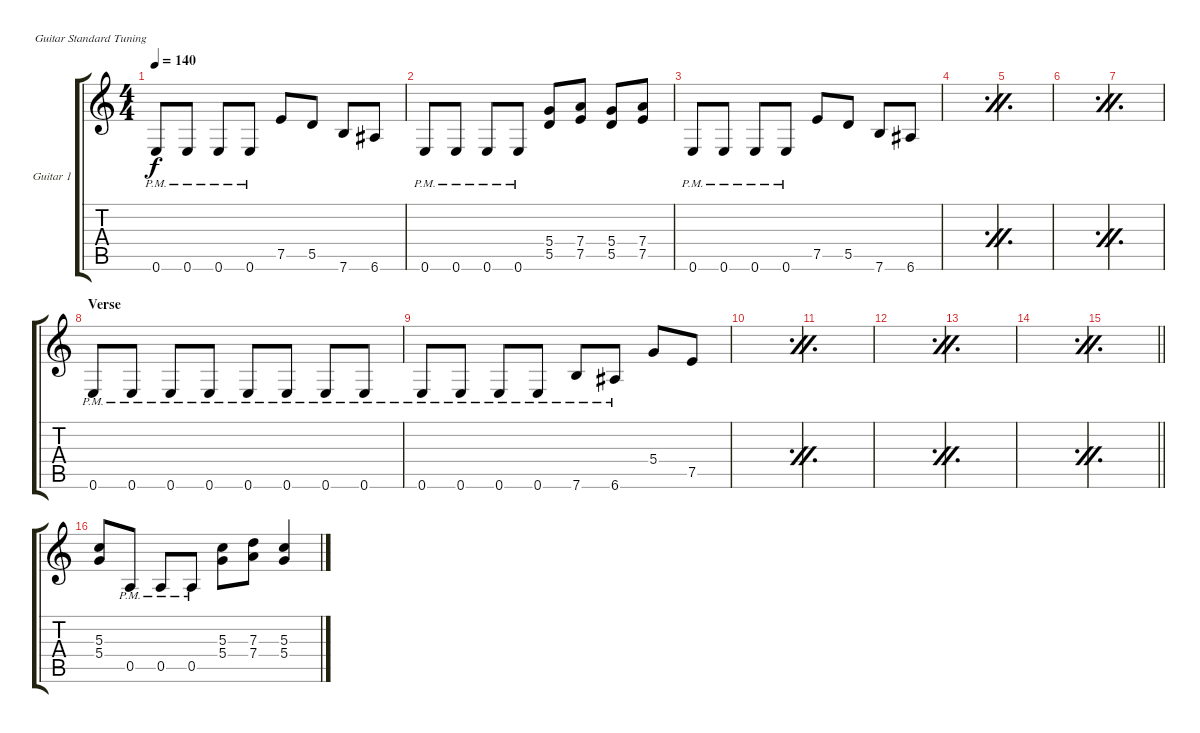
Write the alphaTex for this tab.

\defaultSystemsLayout 4
\bracketExtendMode groupsimilarinstruments
\firstSystemTrackNameOrientation horizontal
\otherSystemsTrackNameOrientation horizontal
\track ("Guitar 1" "Guitar 1") {instrument distortionguitar}
\staff {score tabs}
\tuning (E4 B3 G3 D3 A2 E2)
\ts (4 4)
\tempo 140
\clef g2
\ks c
0.6{pm}.8{dy f} 0.6{pm}.8 0.6{pm}.8 0.6{pm}.8 7.5.8 5.5.8 7.6.8 6.6.8 |
0.6{pm}.8 0.6{pm}.8 0.6{pm}.8 0.6{pm}.8 (5.4 5.5).8 (7.4 7.5).8 (5.4 5.5).8 (7.4 7.5).8 |
0.6{pm}.8 0.6{pm}.8 0.6{pm}.8 0.6{pm}.8 7.5.8 5.5.8 7.6.8 6.6.8 |
\simile firstofdouble
|
\simile secondofdouble
|
\simile firstofdouble
|
\simile secondofdouble
|
\section ("" "Verse")
\simile none
0.6{pm}.8 0.6{pm}.8 0.6{pm}.8 0.6{pm}.8 0.6{pm}.8 0.6{pm}.8 0.6{pm}.8 0.6{pm}.8 |
0.6{pm}.8 0.6{pm}.8 0.6{pm}.8 0.6{pm}.8 7.6{pm}.8 6.6{pm}.8 5.4.8 7.5.8 |
\simile firstofdouble
|
\simile secondofdouble
|
\simile firstofdouble
|
\simile secondofdouble
|
\simile firstofdouble
|
\simile secondofdouble
\barLineRight lightlight
|
\simile none
(5.3 5.4).8 0.5{pm}.8 0.5{pm}.8 0.5{pm}.8 (5.3 5.4).8 (7.3 7.4).8 (5.3 5.4).4
